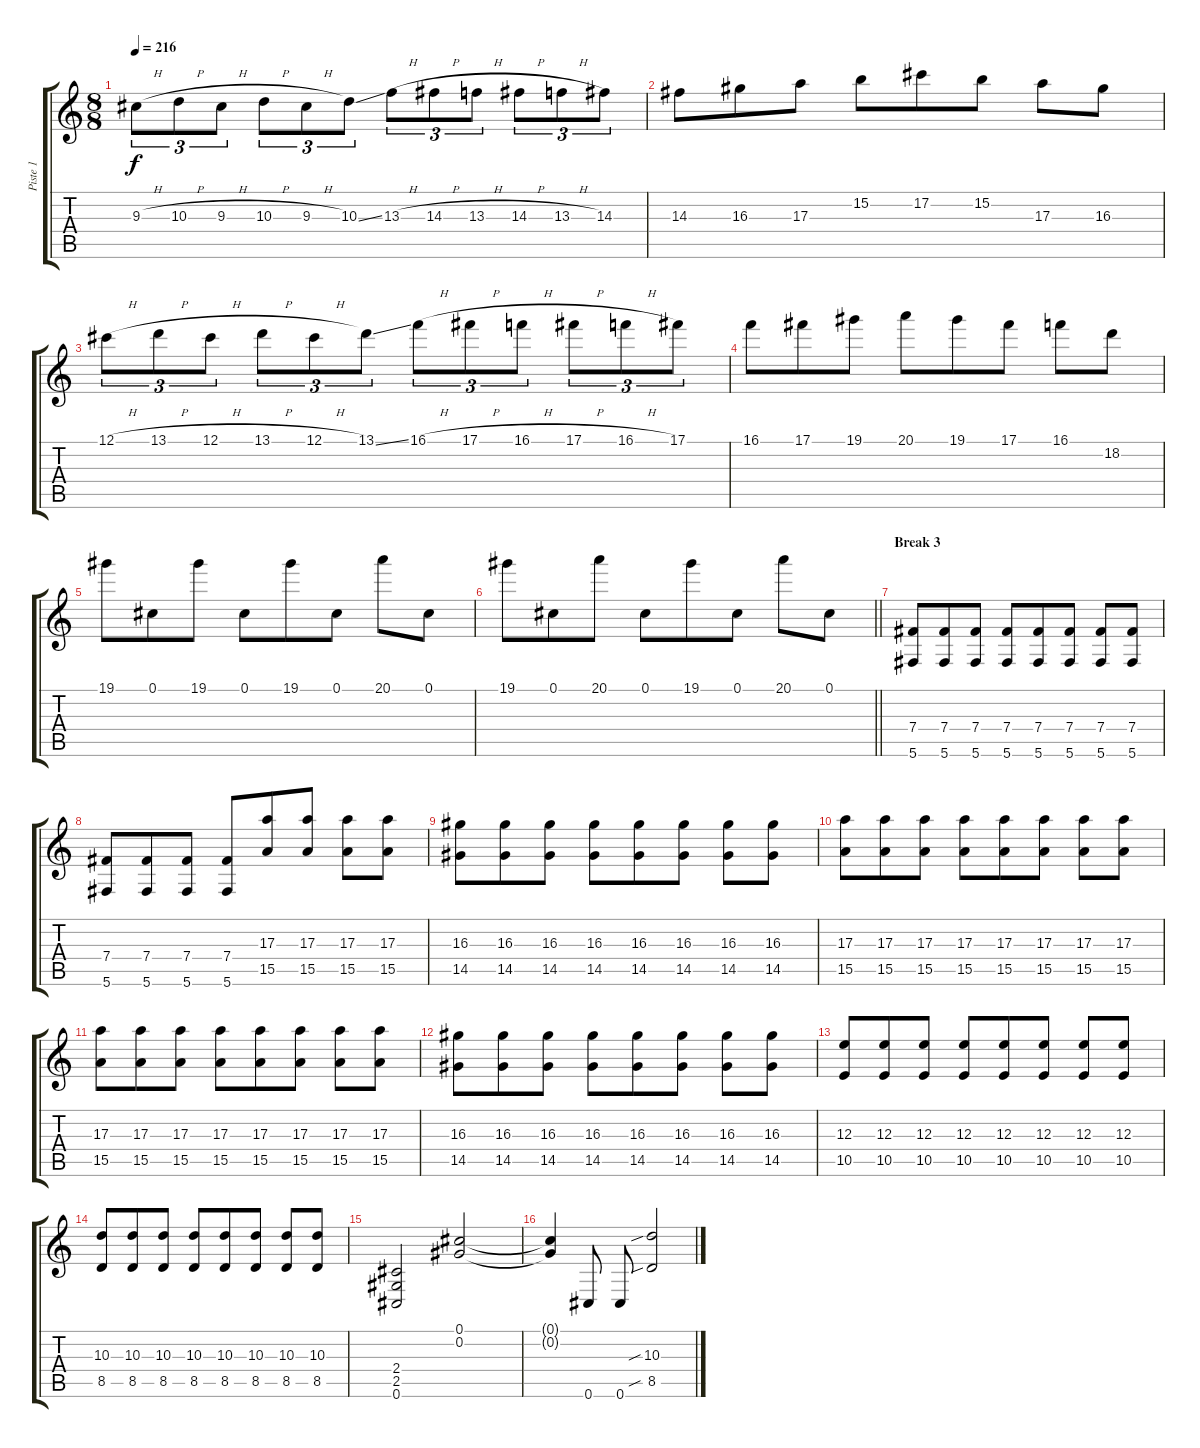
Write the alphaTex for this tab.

\track ("Piste 1" "Piste 1") {instrument distortionguitar}
\staff {score tabs}
\tuning (Db4 Ab3 E3 B2 Gb2 Db2) {hide}
\ts (8 8)
\tempo 216
\clef g2
\ks c
9.3{h}.8{tu (3 2) dy f} 10.3{h}.8{tu (3 2)} 9.3{h}.8{tu (3 2)} 10.3{h}.8{tu (3 2)} 9.3{h}.8{tu (3 2)} 10.3{ss}.8{tu (3 2)} 13.3{h}.8{tu (3 2)} 14.3{h}.8{tu (3 2)} 13.3{h}.8{tu (3 2)} 14.3{h}.8{tu (3 2)} 13.3{h}.8{tu (3 2)} 14.3.8{tu (3 2)} |
14.3.8 16.3.8 17.3.8 15.2.8 17.2.8 15.2.8 17.3.8 16.3.8 |
12.1{h}.8{tu (3 2)} 13.1{h}.8{tu (3 2)} 12.1{h}.8{tu (3 2)} 13.1{h}.8{tu (3 2)} 12.1{h}.8{tu (3 2)} 13.1{ss}.8{tu (3 2)} 16.1{h}.8{tu (3 2)} 17.1{h}.8{tu (3 2)} 16.1{h}.8{tu (3 2)} 17.1{h}.8{tu (3 2)} 16.1{h}.8{tu (3 2)} 17.1.8{tu (3 2)} |
16.1.8 17.1.8 19.1.8 20.1.8 19.1.8 17.1.8 16.1.8 18.2.8 |
19.1.8 0.1.8 19.1.8 0.1.8 19.1.8 0.1.8 20.1.8 0.1.8 |
\barLineRight lightlight
19.1.8 0.1.8 20.1.8 0.1.8 19.1.8 0.1.8 20.1.8 0.1.8 |
\section ("" "Break 3")
(7.4 5.6).8 (7.4 5.6).8 (7.4 5.6).8 (7.4 5.6).8 (7.4 5.6).8 (7.4 5.6).8 (7.4 5.6).8 (7.4 5.6).8 |
(7.4 5.6).8 (7.4 5.6).8 (7.4 5.6).8 (7.4 5.6).8 (17.3 15.5).8 (17.3 15.5).8 (17.3 15.5).8 (17.3 15.5).8 |
(16.3 14.5).8 (16.3 14.5).8 (16.3 14.5).8 (16.3 14.5).8 (16.3 14.5).8 (16.3 14.5).8 (16.3 14.5).8 (16.3 14.5).8 |
(17.3 15.5).8 (17.3 15.5).8 (17.3 15.5).8 (17.3 15.5).8 (17.3 15.5).8 (17.3 15.5).8 (17.3 15.5).8 (17.3 15.5).8 |
(17.3 15.5).8 (17.3 15.5).8 (17.3 15.5).8 (17.3 15.5).8 (17.3 15.5).8 (17.3 15.5).8 (17.3 15.5).8 (17.3 15.5).8 |
(16.3 14.5).8 (16.3 14.5).8 (16.3 14.5).8 (16.3 14.5).8 (16.3 14.5).8 (16.3 14.5).8 (16.3 14.5).8 (16.3 14.5).8 |
(12.3 10.5).8 (12.3 10.5).8 (12.3 10.5).8 (12.3 10.5).8 (12.3 10.5).8 (12.3 10.5).8 (12.3 10.5).8 (12.3 10.5).8 |
(10.3 8.5).8 (10.3 8.5).8 (10.3 8.5).8 (10.3 8.5).8 (10.3 8.5).8 (10.3 8.5).8 (10.3 8.5).8 (10.3 8.5).8 |
(2.4 2.5 0.6).2 (0.1 0.2).2 |
(0.1{t} 0.2{t}).4 0.6.8 0.6.8 (10.3{sib} 8.5{sib}).2
